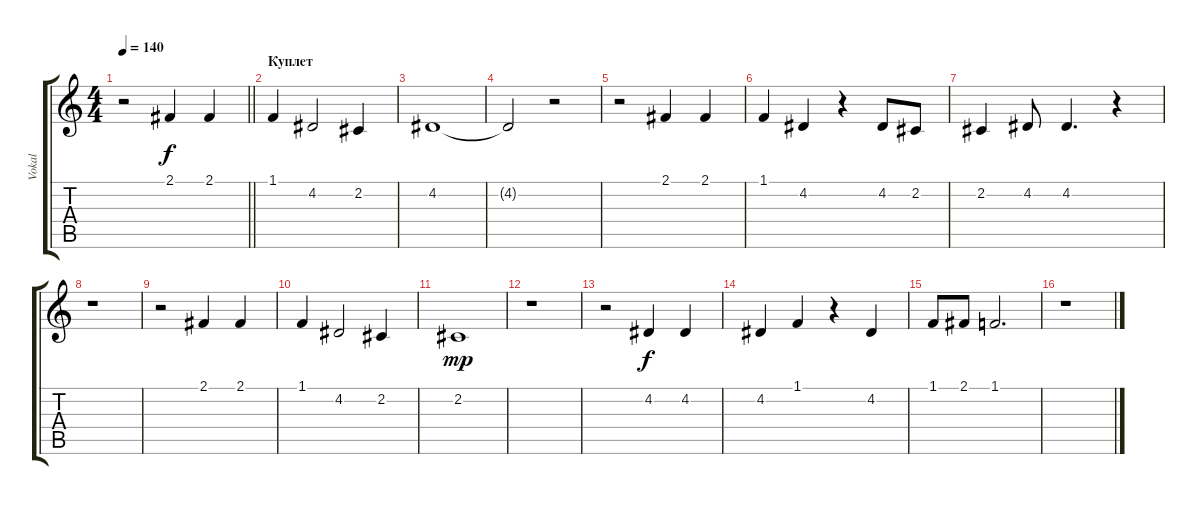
\track ("Vokal" "Vokal") {instrument lead6voice}
\staff {score tabs}
\tuning (E4 B3 G3 D3 A2 E2) {hide}
\ts (4 4)
\tempo 140
\clef g2
\barLineRight lightlight
\ks c
r.2{dy f} 2.1.4 2.1.4 |
\section ("" "Куплет")
1.1.4 4.2.2 2.2.4 |
4.2.1 |
4.2{t}.2 r.2 |
r.2 2.1.4 2.1.4 |
1.1.4 4.2.4 r.4 4.2.8 2.2.8 |
2.2.4 4.2.8 4.2.4{d} r.4 |
r.1 |
r.2 2.1.4 2.1.4 |
1.1.4 4.2.2 2.2.4 |
2.2.1{dy mp} |
r.1 |
r.2 4.2.4{dy f} 4.2.4 |
4.2.4 1.1.4 r.4 4.2.4 |
1.1.8 2.1.8 1.1.2{d} |
r.1
